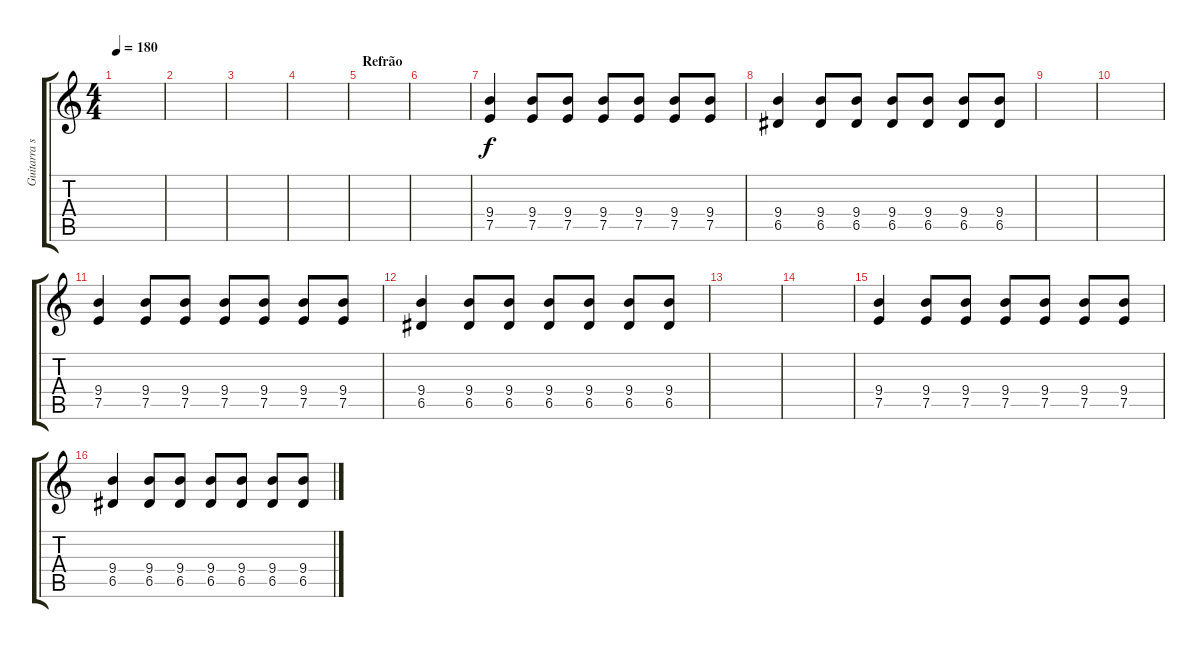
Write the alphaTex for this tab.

\track ("Guitarra solo" "Guitarra s") {instrument distortionguitar}
\staff {score tabs}
\tuning (E4 B3 G3 D3 A2 E2) {hide}
\ts (4 4)
\tempo 180
\clef g2
\ks c
|
|
|
|
\section ("" "Refrão")
|
|
(9.4 7.5).4 (9.4 7.5).8 (9.4 7.5).8 (9.4 7.5).8 (9.4 7.5).8 (9.4 7.5).8 (9.4 7.5).8 |
(9.4 6.5).4 (9.4 6.5).8 (9.4 6.5).8 (9.4 6.5).8 (9.4 6.5).8 (9.4 6.5).8 (9.4 6.5).8 |
|
|
(9.4 7.5).4 (9.4 7.5).8 (9.4 7.5).8 (9.4 7.5).8 (9.4 7.5).8 (9.4 7.5).8 (9.4 7.5).8 |
(9.4 6.5).4 (9.4 6.5).8 (9.4 6.5).8 (9.4 6.5).8 (9.4 6.5).8 (9.4 6.5).8 (9.4 6.5).8 |
|
|
(9.4 7.5).4 (9.4 7.5).8 (9.4 7.5).8 (9.4 7.5).8 (9.4 7.5).8 (9.4 7.5).8 (9.4 7.5).8 |
(9.4 6.5).4 (9.4 6.5).8 (9.4 6.5).8 (9.4 6.5).8 (9.4 6.5).8 (9.4 6.5).8 (9.4 6.5).8
